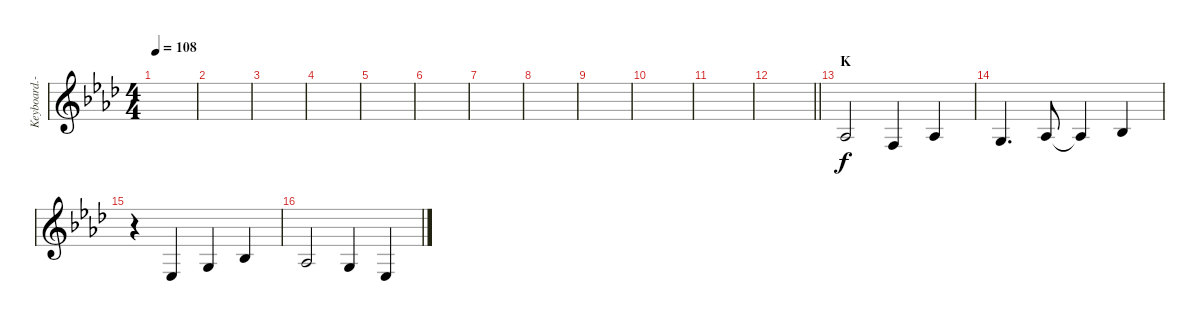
\track ("Keyboard.-I" "Keyboard.-") {instrument harpsichord}
\staff {score}
\tuning (E4 B3 G3 D3 A2 E2 B1) {hide}
\ts (4 4)
\tempo 108
\clef g2
\ks ab
|
|
|
|
|
|
|
|
|
|
|
\barLineRight lightlight
|
\section ("" "K")
4.6.2{ot 8vb} 1.6.4{ot 8vb} 4.6.4{ot 8vb} |
3.6.4{d ot 8vb} 4.6.8{ot 8vb} 4.6{t}.4{ot 8vb} 1.5.4{ot 8vb} |
r.4{ot 8vb} 4.7.4{ot 8vb} 3.6.4{ot 8vb} 1.5.4{ot 8vb} |
4.6.2{ot 8vb} 3.6.4{ot 8vb} 4.7.4{ot 8vb}
